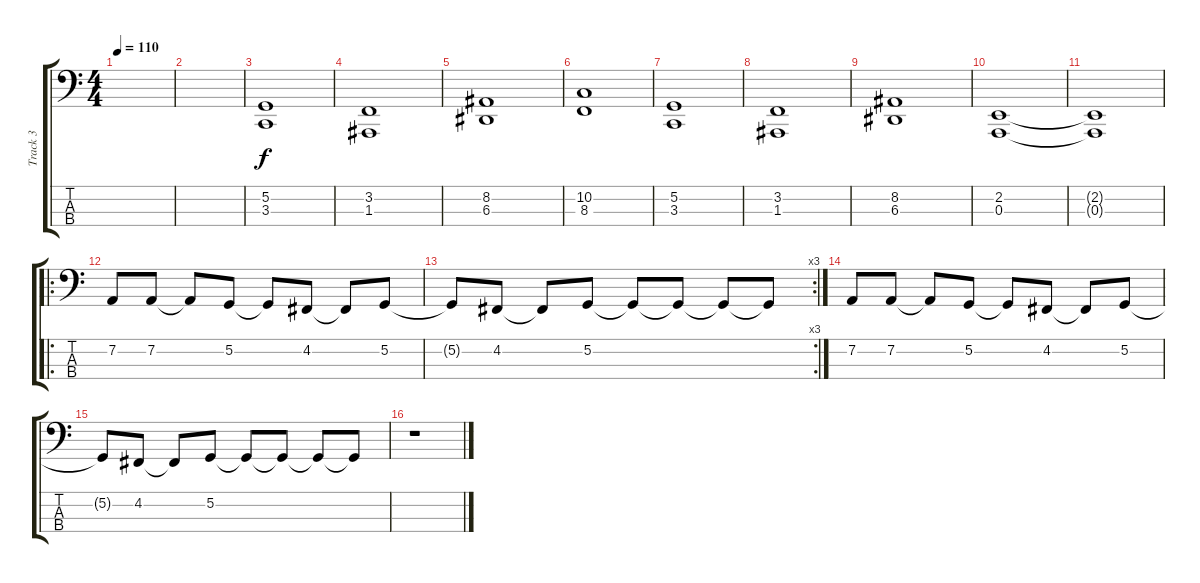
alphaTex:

\track ("Track 3" "Track 3") {instrument tremolostrings}
\staff {score tabs}
\tuning (G2 D2 A1 E1) {hide}
\ts (4 4)
\tempo 110
\clef f4
\ks c
|
|
(5.2 3.3).1 |
(3.2 1.3).1 |
(8.2 6.3).1 |
(10.2 8.3).1 |
(5.2 3.3).1 |
(3.2 1.3).1 |
(8.2 6.3).1 |
(2.2 0.3).1 |
(2.2{t} 0.3{t}).1 |
\ro
7.2.8 7.2.8 7.2{t}.8 5.2.8 5.2{t}.8 4.2.8 4.2{t}.8 5.2.8 |
\rc 3
5.2{t}.8 4.2.8 4.2{t}.8 5.2.8 5.2{t}.8 5.2{t}.8 5.2{t}.8 5.2{t}.8 |
7.2.8 7.2.8 7.2{t}.8 5.2.8 5.2{t}.8 4.2.8 4.2{t}.8 5.2.8 |
5.2{t}.8 4.2.8 4.2{t}.8 5.2.8 5.2{t}.8 5.2{t}.8 5.2{t}.8 5.2{t}.8 |
r.1
